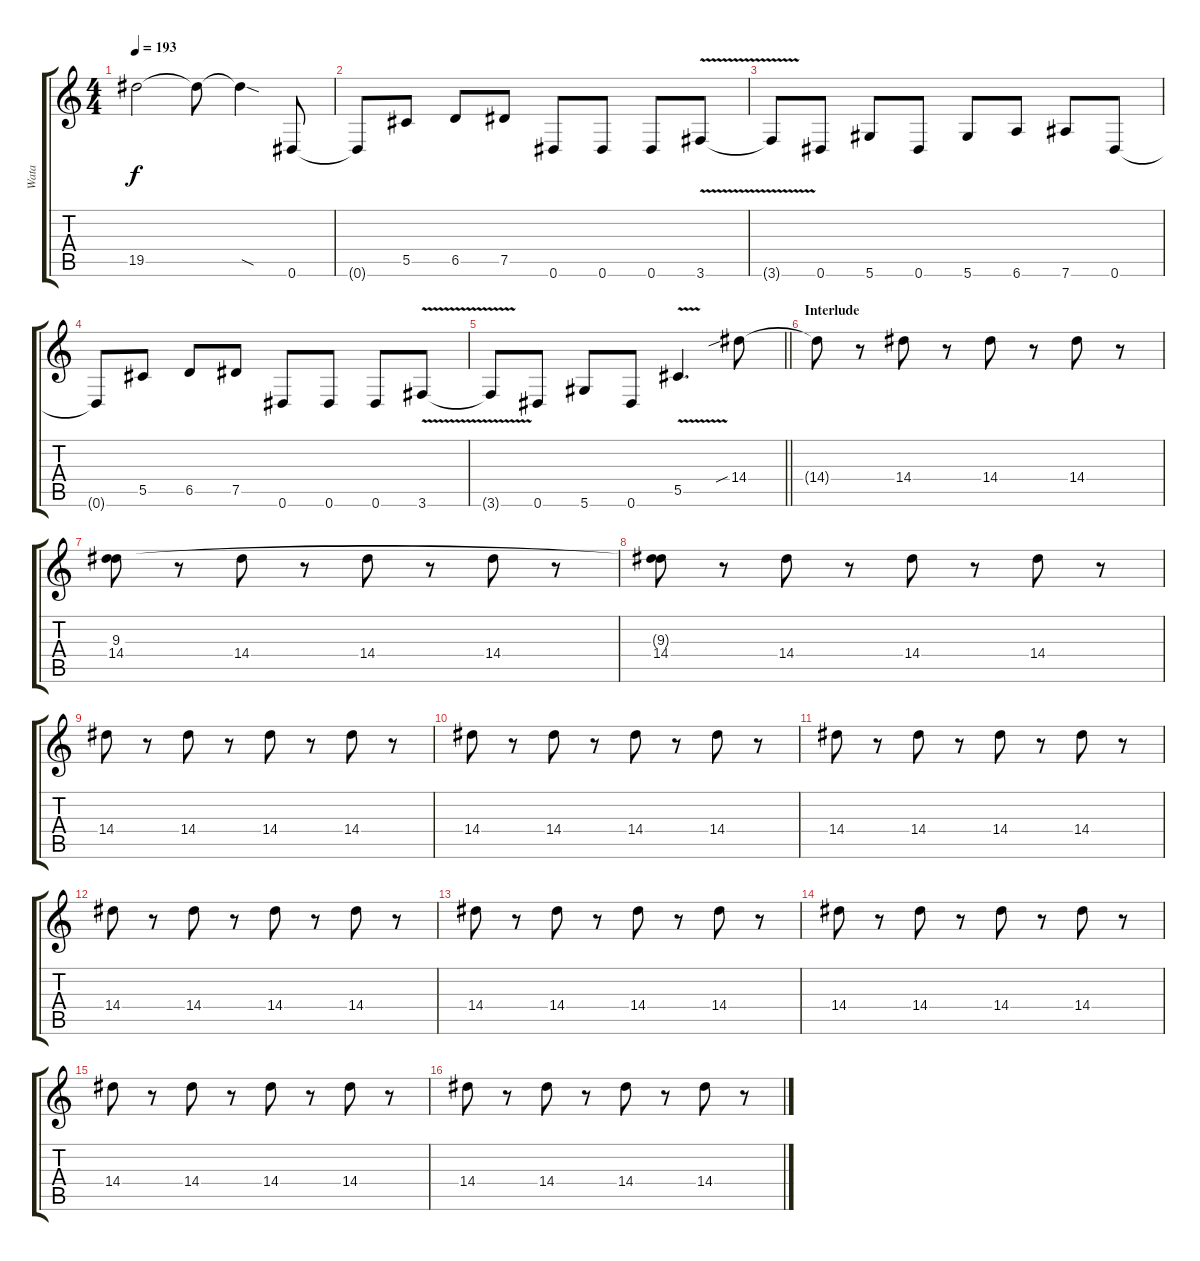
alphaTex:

\track ("Wata" "Wata") {instrument distortionguitar}
\staff {score tabs}
\tuning (Eb4 Bb3 Gb3 Db3 Ab2 Eb2) {hide}
\ts (4 4)
\tempo 193
\clef g2
\ks c
19.5{t}.2{dy f} 19.5{t}.8 19.5{sod t}.4 0.6.8 |
0.6{t}.8 5.5.8 6.5.8 7.5.8 0.6.8 0.6.8 0.6.8 3.6{v}.8 |
3.6{t}.8 0.6.8 5.6.8 0.6.8 5.6.8 6.6.8 7.6.8 0.6.8 |
0.6{t}.8 5.5.8 6.5.8 7.5.8 0.6.8 0.6.8 0.6.8 3.6{v}.8 |
\barLineRight lightlight
3.6{t}.8 0.6.8 5.6.8 0.6.8 5.5{v}.4{d} 14.4{sib}.8 |
\section ("" "Interlude")
14.4{t}.8 r.8 14.4.8 r.8 14.4.8 r.8 14.4.8 r.8 |
(9.3 14.4).8 r.8 14.4.8 r.8 14.4.8 r.8 14.4.8 r.8 |
(9.3{t} 14.4).8 r.8 14.4.8 r.8 14.4.8 r.8 14.4.8 r.8 |
14.4.8 r.8 14.4.8 r.8 14.4.8 r.8 14.4.8 r.8 |
14.4.8 r.8 14.4.8 r.8 14.4.8 r.8 14.4.8 r.8 |
14.4.8 r.8 14.4.8 r.8 14.4.8 r.8 14.4.8 r.8 |
14.4.8 r.8 14.4.8 r.8 14.4.8 r.8 14.4.8 r.8 |
14.4.8 r.8 14.4.8 r.8 14.4.8 r.8 14.4.8 r.8 |
14.4.8 r.8 14.4.8 r.8 14.4.8 r.8 14.4.8 r.8 |
14.4.8 r.8 14.4.8 r.8 14.4.8 r.8 14.4.8 r.8 |
14.4.8 r.8 14.4.8 r.8 14.4.8 r.8 14.4.8 r.8
